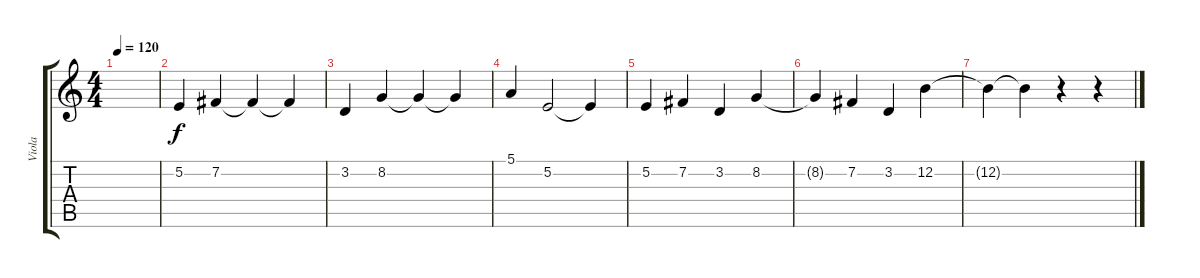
\track ("Viola" "Viola") {instrument viola}
\staff {score tabs}
\tuning (E4 B3 G3 D3 A2 E2) {hide}
\ts (4 4)
\tempo 120
\clef g2
\ks c
|
5.2.4 7.2.4 7.2{t}.4 7.2{t}.4 |
3.2.4 8.2.4 8.2{t}.4 8.2{t}.4 |
5.1.4 5.2.2 5.2{t}.4 |
5.2.4 7.2.4 3.2.4 8.2.4 |
8.2{t}.4 7.2.4 3.2.4 12.2.4 |
12.2{t}.4 12.2{t}.4 r.4 r.4
